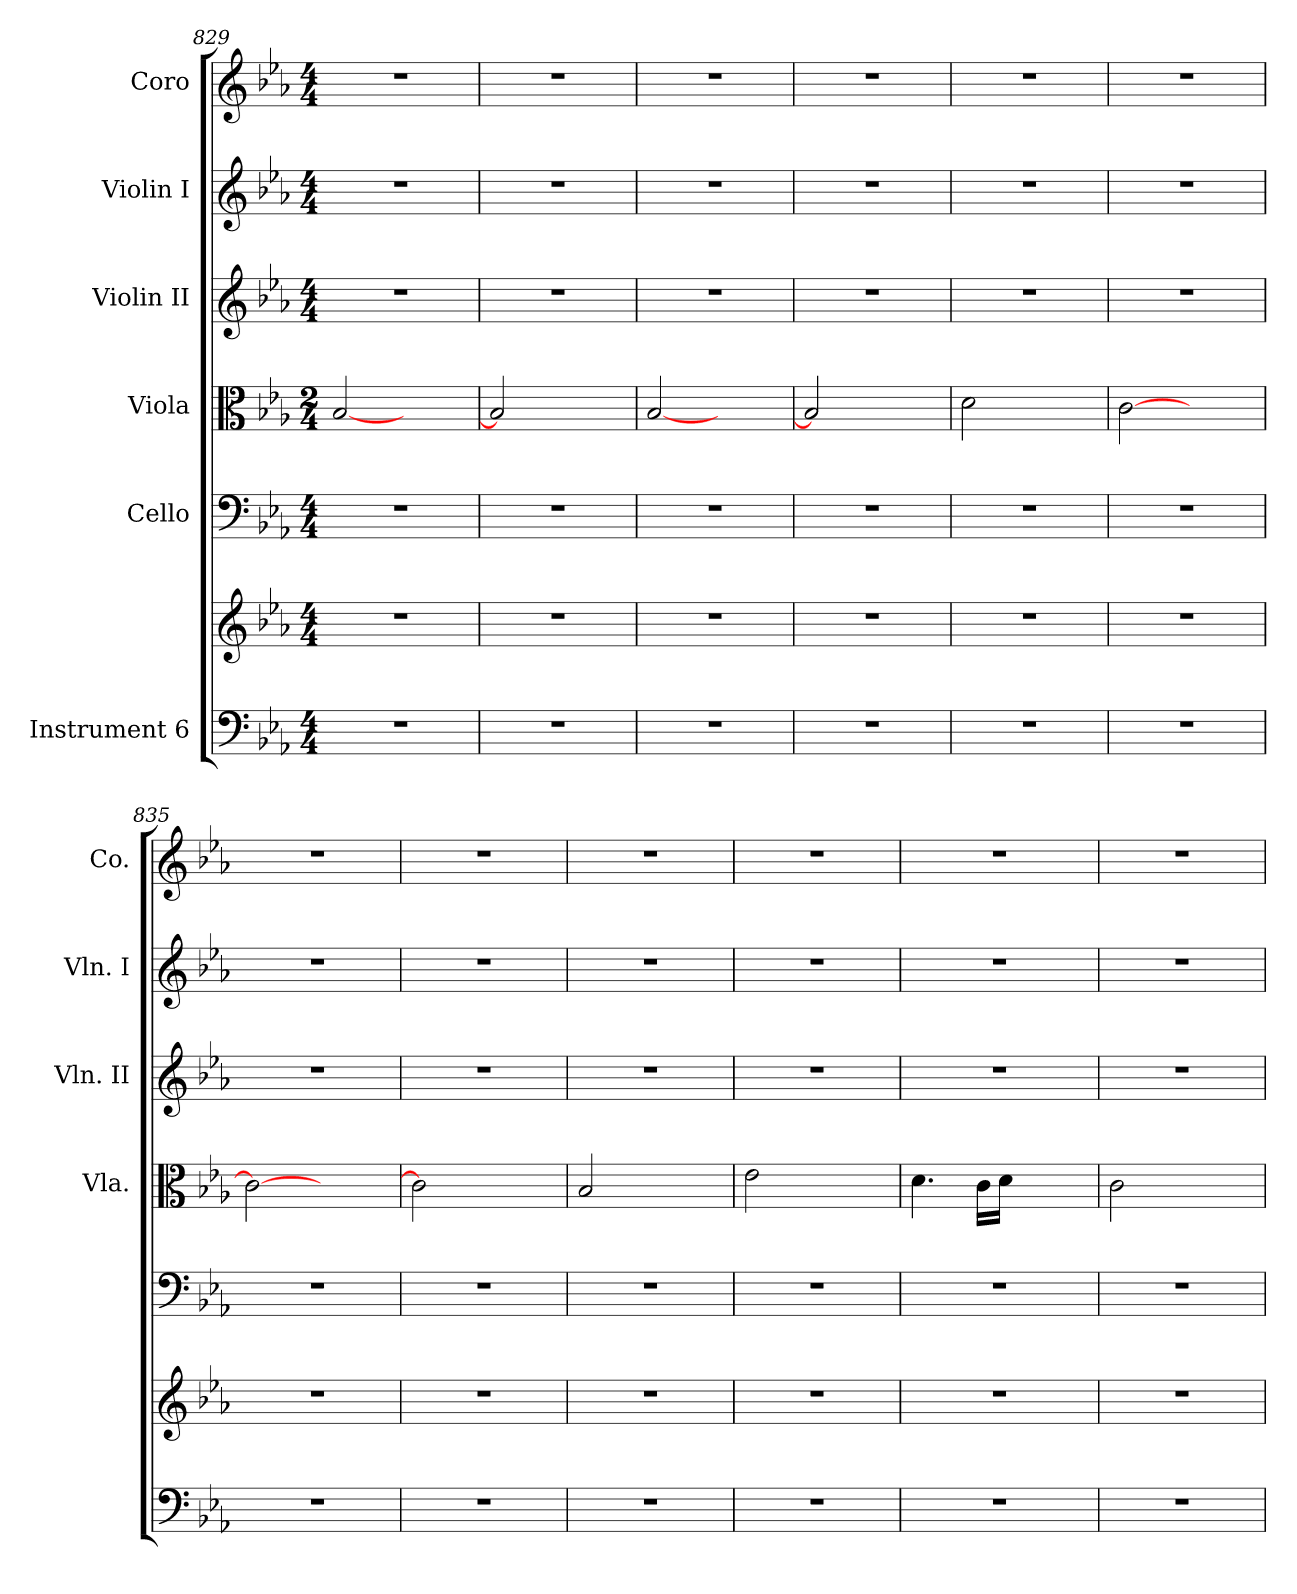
**kern	**kern	**kern	**kern	**kern	**kern	**kern
*part6	*part6	*part5	*part4	*part3	*part2	*part1
*staff7	*staff6	*staff5	*staff4	*staff3	*staff2	*staff1
*I"Instrument 6	*	*I"Cello	*I"Viola	*I"Violin II	*I"Violin I	*I"Coro
*	*	*	*I'Vla.	*I'Vln. II	*I'Vln. I	*I'Co.
*clefF4	*clefG2	*clefF4	*clefC3	*clefG2	*clefG2	*clefG2
*k[b-e-a-]	*k[b-e-a-]	*k[b-e-a-]	*k[b-e-a-]	*k[b-e-a-]	*k[b-e-a-]	*k[b-e-a-]
*E-:	*E-:	*E-:	*E-:	*E-:	*E-:	*E-:
*M4/4	*M4/4	*M4/4	*M2/4	*M4/4	*M4/4	*M4/4
=829	=829	=829	=829	=829	=829	=829
1r	1r	1r	[<2B-/	1r	1r	1r
.	.	.	2ryy	.	.	.
=830	=830	=830	=830	=830	=830	=830
1r	1r	1r	2B-/]	1r	1r	1r
.	.	.	2ryy	.	.	.
=831	=831	=831	=831	=831	=831	=831
1r	1r	1r	[<2B-/	1r	1r	1r
.	.	.	2ryy	.	.	.
=832	=832	=832	=832	=832	=832	=832
1r	1r	1r	2B-/]	1r	1r	1r
.	.	.	2ryy	.	.	.
=833	=833	=833	=833	=833	=833	=833
1r	1r	1r	2d\	1r	1r	1r
.	.	.	2ryy	.	.	.
=834	=834	=834	=834	=834	=834	=834
1r	1r	1r	[>2c\	1r	1r	1r
.	.	.	2ryy	.	.	.
=835	=835	=835	=835	=835	=835	=835
1r	1r	1r	2c\_>	1r	1r	1r
.	.	.	2ryy	.	.	.
=836	=836	=836	=836	=836	=836	=836
1r	1r	1r	2c\]	1r	1r	1r
.	.	.	2ryy	.	.	.
=837	=837	=837	=837	=837	=837	=837
1r	1r	1r	2B-/	1r	1r	1r
.	.	.	2ryy	.	.	.
=838	=838	=838	=838	=838	=838	=838
1r	1r	1r	2e-\	1r	1r	1r
.	.	.	2ryy	.	.	.
=839	=839	=839	=839	=839	=839	=839
1r	1r	1r	4.d\	1r	1r	1r
.	.	.	16c\L	.	.	.
.	.	.	16d\J	.	.	.
.	.	.	2ryy	.	.	.
!!LO:LB:g=z
=840	=840	=840	=840	=840	=840	=840
1r	1r	1r	2c\	1r	1r	1r
.	.	.	2ryy	.	.	.
=	=	=	=	=	=	=
*-	*-	*-	*-	*-	*-	*-
